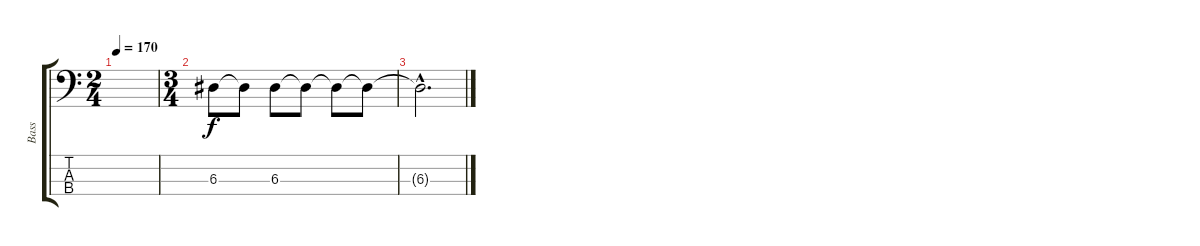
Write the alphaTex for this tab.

\track ("Bass" "Bass") {instrument electricbassfinger}
\staff {score tabs}
\tuning (G2 D2 A1 E1) {hide}
\ts (2 4)
\tempo 170
\clef f4
\ks c
|
\ts (3 4)
6.3.8 6.3{t}.8 6.3.8 6.3{t}.8 6.3{t}.8 6.3{t}.8 |
6.3{hac t}.2{d}
